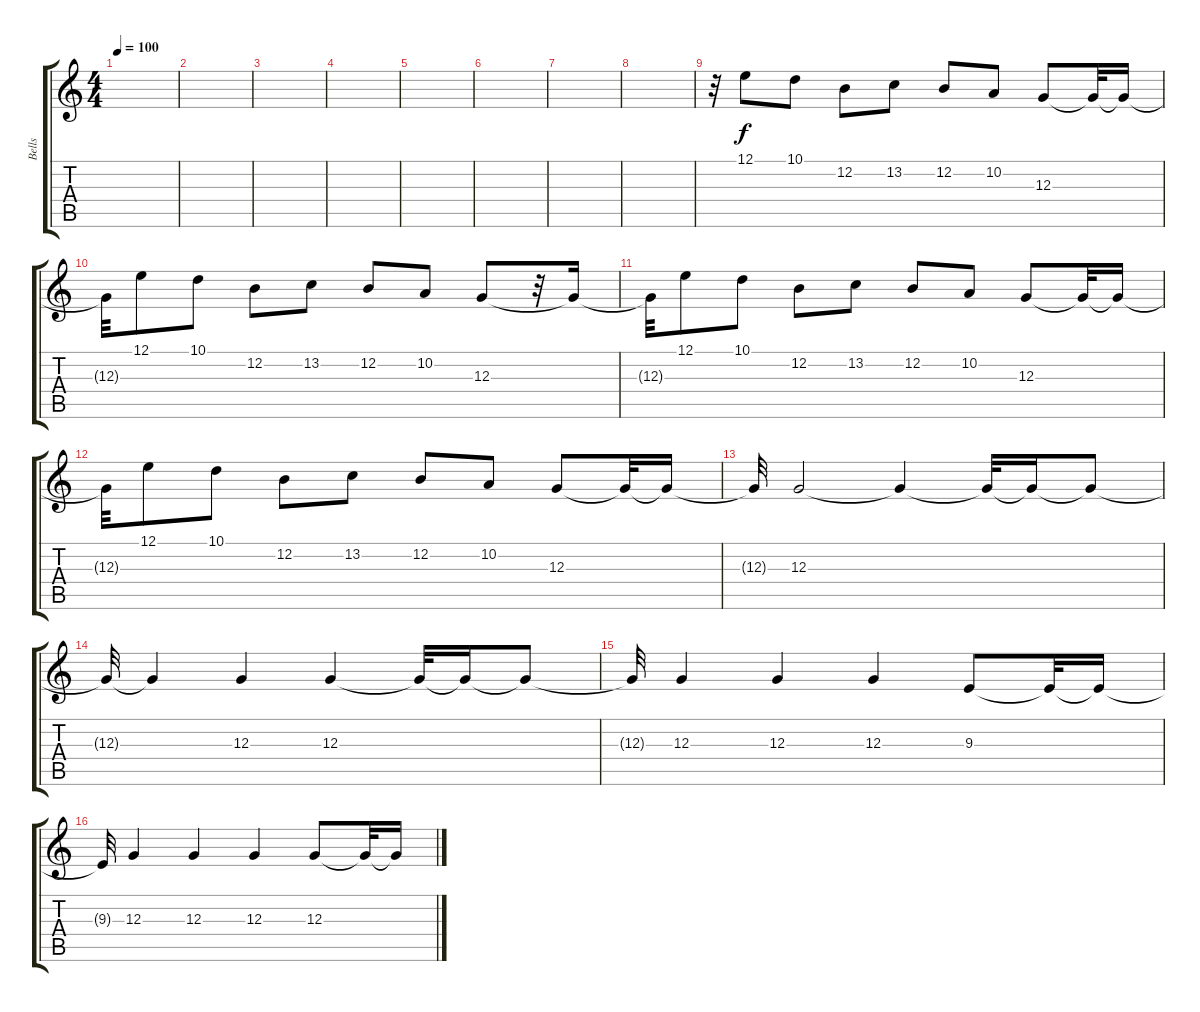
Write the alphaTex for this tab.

\track ("Bells" "Bells") {instrument vibraphone}
\staff {score tabs}
\tuning (E4 B3 G3 D3 A2 E2) {hide}
\ts (4 4)
\tempo 100
\clef g2
\ks c
|
|
|
|
|
|
|
|
r.32 12.1.8 10.1.8 12.2.8 13.2.8 12.2.8 10.2.8 12.3.8 12.3{t}.32 12.3{t}.16 |
12.3{t}.32 12.1.8 10.1.8 12.2.8 13.2.8 12.2.8 10.2.8 12.3.8 r.32 12.3{t}.16 |
12.3{t}.32 12.1.8 10.1.8 12.2.8 13.2.8 12.2.8 10.2.8 12.3.8 12.3{t}.32 12.3{t}.16 |
12.3{t}.32 12.1.8 10.1.8 12.2.8 13.2.8 12.2.8 10.2.8 12.3.8 12.3{t}.32 12.3{t}.16 |
12.3{t}.32 12.3.2 12.3{t}.4 12.3{t}.32 12.3{t}.16 12.3{t}.8 |
12.3{t}.32 12.3{t}.4 12.3.4 12.3.4 12.3{t}.32 12.3{t}.16 12.3{t}.8 |
12.3{t}.32 12.3.4 12.3.4 12.3.4 9.3.8 9.3{t}.32 9.3{t}.16 |
9.3{t}.32 12.3.4 12.3.4 12.3.4 12.3.8 12.3{t}.32 12.3{t}.16
